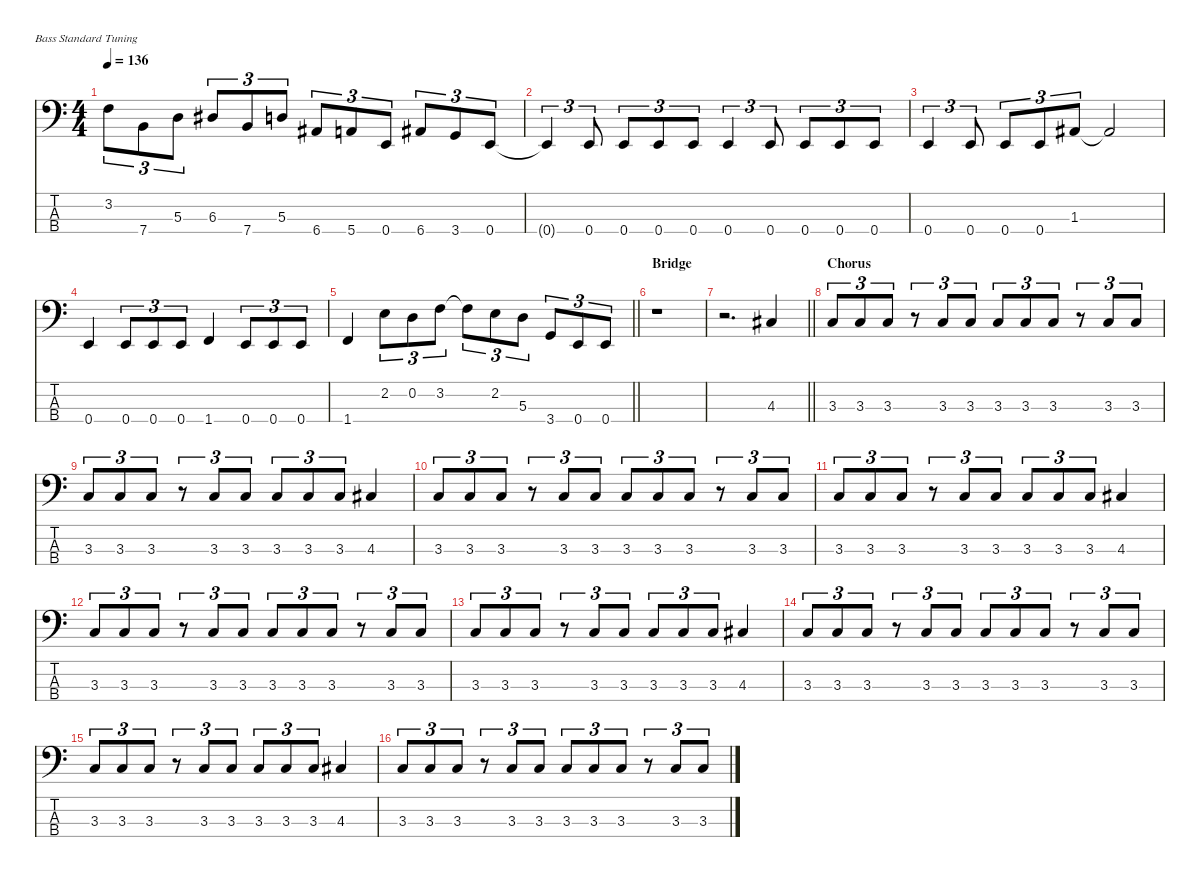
\defaultSystemsLayout 4
\hideDynamics
\bracketExtendMode nobrackets
\singleTrackTrackNamePolicy hidden
\multiTrackTrackNamePolicy hidden
\firstSystemTrackNameMode fullname
\firstSystemTrackNameOrientation horizontal
\otherSystemsTrackNameOrientation horizontal
\track ("Bass" "el.bs.") {instrument electricbassfinger}
\staff {score tabs}
\tuning (G2 D2 A1 E1)
\ts (4 4)
\tempo 136
\clef f4
\ks c
3.2.8{tu (3 2) dy f beam Down} 7.4.8{tu (3 2) beam Down} 5.3.8{tu (3 2) beam Down} 6.3{acc #}.8{tu (3 2) beam Up} 7.4.8{tu (3 2) beam Up} 5.3.8{tu (3 2) beam Up} 6.4{acc #}.8{tu (3 2) beam Up} 5.4.8{tu (3 2) beam Up} 0.4.8{tu (3 2) beam Up} 6.4{acc #}.8{tu (3 2) beam Up} 3.4.8{tu (3 2) beam Up} 0.4.8{tu (3 2) beam Up} |
0.4{t}.4{tu (3 2) beam Up} 0.4.8{tu (3 2) beam Up} 0.4.8{tu (3 2) beam Up} 0.4.8{tu (3 2) beam Up} 0.4.8{tu (3 2) beam Up} 0.4.4{tu (3 2) beam Up} 0.4.8{tu (3 2) beam Up} 0.4.8{tu (3 2) beam Up} 0.4.8{tu (3 2) beam Up} 0.4.8{tu (3 2) beam Up} |
0.4.4{tu (3 2) beam Up} 0.4.8{tu (3 2) beam Up} 0.4.8{tu (3 2) beam Up} 0.4.8{tu (3 2) beam Up} 1.3{acc #}.8{tu (3 2) beam Up} 1.3{t acc #}.2{beam Up} |
0.4.4{beam Up} 0.4.8{tu (3 2) beam Up} 0.4.8{tu (3 2) beam Up} 0.4.8{tu (3 2) beam Up} 1.4.4{beam Up} 0.4.8{tu (3 2) beam Up} 0.4.8{tu (3 2) beam Up} 0.4.8{tu (3 2) beam Up} |
\barLineRight lightlight
1.4.4{beam Up} 2.2.8{tu (3 2) beam Down} 0.2.8{tu (3 2) beam Down} 3.2.8{tu (3 2) beam Down} 3.2{t}.8{tu (3 2) beam Down} 2.2.8{tu (3 2) beam Down} 5.3.8{tu (3 2) beam Down} 3.4.8{tu (3 2) beam Up} 0.4.8{tu (3 2) beam Up} 0.4.8{tu (3 2) beam Up} |
\section ("" "Bridge")
r.1{beam Down} |
\barLineRight lightlight
r.2{d beam Down} 4.3{acc #}.4{beam Up} |
\section ("" "Chorus")
3.3.8{tu (3 2) beam Up} 3.3.8{tu (3 2) beam Up} 3.3.8{tu (3 2) beam Up} r.8{tu (3 2) beam Up} 3.3.8{tu (3 2) beam Up} 3.3.8{tu (3 2) beam Up} 3.3.8{tu (3 2) beam Up} 3.3.8{tu (3 2) beam Up} 3.3.8{tu (3 2) beam Up} r.8{tu (3 2) beam Up} 3.3.8{tu (3 2) beam Up} 3.3.8{tu (3 2) beam Up} |
3.3.8{tu (3 2) beam Up} 3.3.8{tu (3 2) beam Up} 3.3.8{tu (3 2) beam Up} r.8{tu (3 2) beam Up} 3.3.8{tu (3 2) beam Up} 3.3.8{tu (3 2) beam Up} 3.3.8{tu (3 2) beam Up} 3.3.8{tu (3 2) beam Up} 3.3.8{tu (3 2) beam Up} 4.3{acc #}.4{beam Up} |
3.3.8{tu (3 2) beam Up} 3.3.8{tu (3 2) beam Up} 3.3.8{tu (3 2) beam Up} r.8{tu (3 2) beam Up} 3.3.8{tu (3 2) beam Up} 3.3.8{tu (3 2) beam Up} 3.3.8{tu (3 2) beam Up} 3.3.8{tu (3 2) beam Up} 3.3.8{tu (3 2) beam Up} r.8{tu (3 2) beam Up} 3.3.8{tu (3 2) beam Up} 3.3.8{tu (3 2) beam Up} |
3.3.8{tu (3 2) beam Up} 3.3.8{tu (3 2) beam Up} 3.3.8{tu (3 2) beam Up} r.8{tu (3 2) beam Up} 3.3.8{tu (3 2) beam Up} 3.3.8{tu (3 2) beam Up} 3.3.8{tu (3 2) beam Up} 3.3.8{tu (3 2) beam Up} 3.3.8{tu (3 2) beam Up} 4.3{acc #}.4{beam Up} |
3.3.8{tu (3 2) beam Up} 3.3.8{tu (3 2) beam Up} 3.3.8{tu (3 2) beam Up} r.8{tu (3 2) beam Up} 3.3.8{tu (3 2) beam Up} 3.3.8{tu (3 2) beam Up} 3.3.8{tu (3 2) beam Up} 3.3.8{tu (3 2) beam Up} 3.3.8{tu (3 2) beam Up} r.8{tu (3 2) beam Up} 3.3.8{tu (3 2) beam Up} 3.3.8{tu (3 2) beam Up} |
3.3.8{tu (3 2) beam Up} 3.3.8{tu (3 2) beam Up} 3.3.8{tu (3 2) beam Up} r.8{tu (3 2) beam Up} 3.3.8{tu (3 2) beam Up} 3.3.8{tu (3 2) beam Up} 3.3.8{tu (3 2) beam Up} 3.3.8{tu (3 2) beam Up} 3.3.8{tu (3 2) beam Up} 4.3{acc #}.4{beam Up} |
3.3.8{tu (3 2) beam Up} 3.3.8{tu (3 2) beam Up} 3.3.8{tu (3 2) beam Up} r.8{tu (3 2) beam Up} 3.3.8{tu (3 2) beam Up} 3.3.8{tu (3 2) beam Up} 3.3.8{tu (3 2) beam Up} 3.3.8{tu (3 2) beam Up} 3.3.8{tu (3 2) beam Up} r.8{tu (3 2) beam Up} 3.3.8{tu (3 2) beam Up} 3.3.8{tu (3 2) beam Up} |
3.3.8{tu (3 2) beam Up} 3.3.8{tu (3 2) beam Up} 3.3.8{tu (3 2) beam Up} r.8{tu (3 2) beam Up} 3.3.8{tu (3 2) beam Up} 3.3.8{tu (3 2) beam Up} 3.3.8{tu (3 2) beam Up} 3.3.8{tu (3 2) beam Up} 3.3.8{tu (3 2) beam Up} 4.3{acc #}.4{beam Up} |
3.3.8{tu (3 2) beam Up} 3.3.8{tu (3 2) beam Up} 3.3.8{tu (3 2) beam Up} r.8{tu (3 2) beam Up} 3.3.8{tu (3 2) beam Up} 3.3.8{tu (3 2) beam Up} 3.3.8{tu (3 2) beam Up} 3.3.8{tu (3 2) beam Up} 3.3.8{tu (3 2) beam Up} r.8{tu (3 2) beam Up} 3.3.8{tu (3 2) beam Up} 3.3.8{tu (3 2) beam Up}
